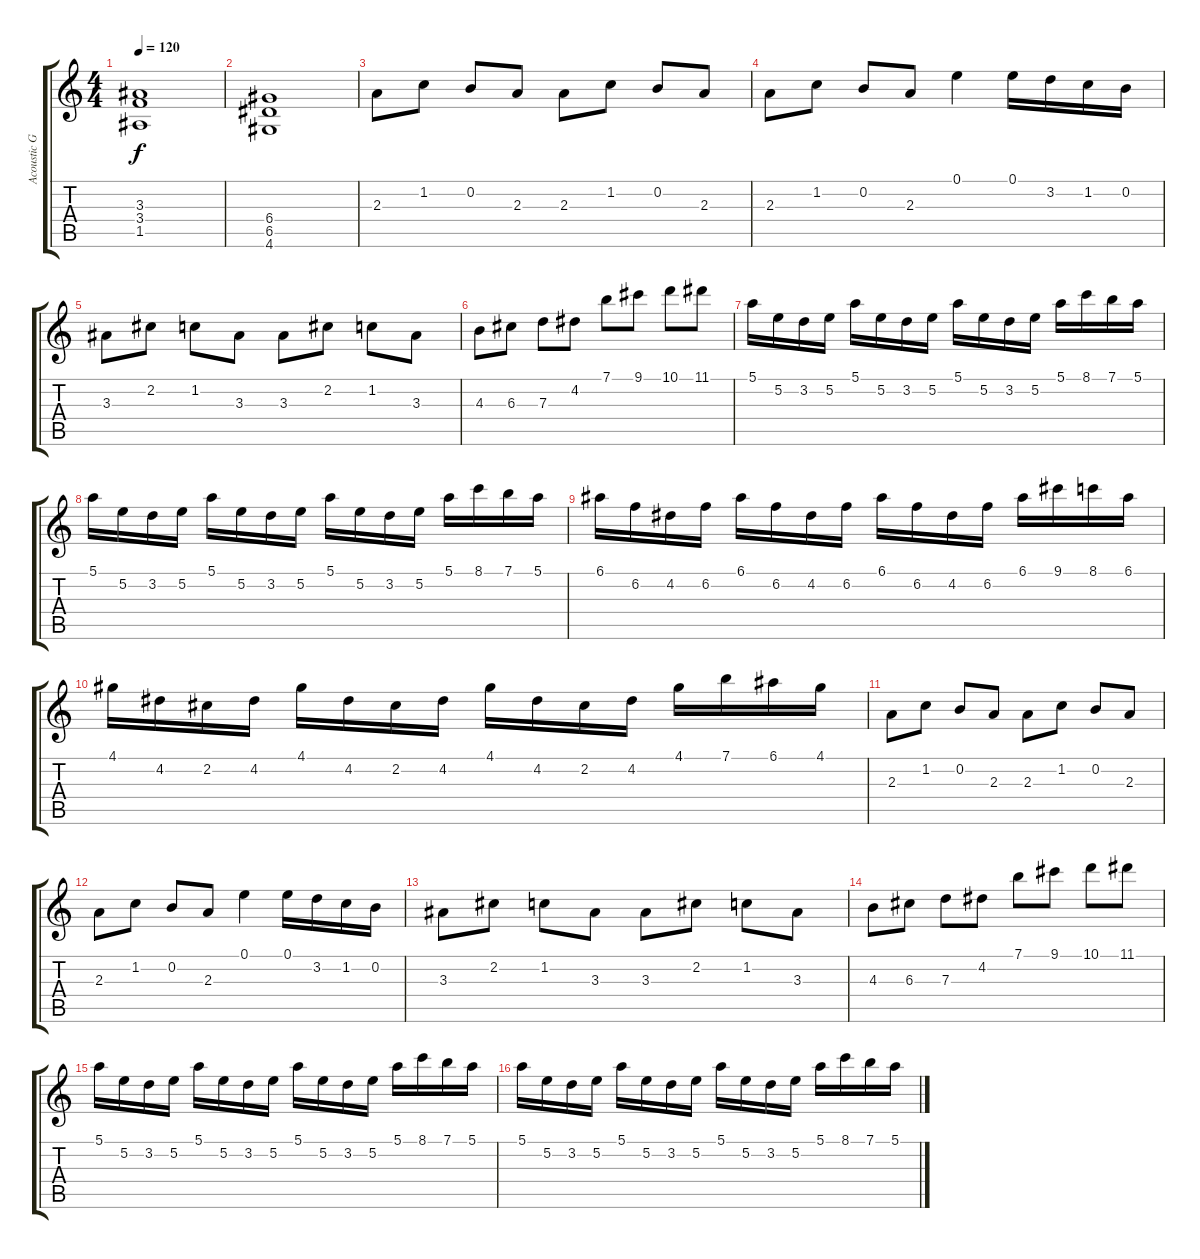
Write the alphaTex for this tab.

\track ("Acoustic Guitar" "Acoustic G") {instrument acousticguitarsteel}
\staff {score tabs}
\tuning (E4 B3 G3 D3 A2 E2) {hide}
\ts (4 4)
\tempo 120
\clef g2
\ks c
(3.3 3.4 1.5).1{dy f} |
(6.4 6.5 4.6).1 |
2.3.8 1.2.8 0.2.8 2.3.8 2.3.8 1.2.8 0.2.8 2.3.8 |
2.3.8 1.2.8 0.2.8 2.3.8 0.1.4 0.1.16 3.2.16 1.2.16 0.2.16 |
3.3.8 2.2.8 1.2.8 3.3.8 3.3.8 2.2.8 1.2.8 3.3.8 |
4.3.8 6.3.8 7.3.8 4.2.8 7.1.8 9.1.8 10.1.8 11.1.8 |
5.1.16{balance 16} 5.2.16 3.2.16 5.2.16 5.1.16 5.2.16 3.2.16 5.2.16 5.1.16 5.2.16 3.2.16 5.2.16 5.1.16 8.1.16 7.1.16 5.1.16 |
5.1.16 5.2.16 3.2.16 5.2.16 5.1.16 5.2.16 3.2.16 5.2.16 5.1.16 5.2.16 3.2.16 5.2.16 5.1.16 8.1.16 7.1.16 5.1.16 |
6.1.16 6.2.16 4.2.16 6.2.16 6.1.16 6.2.16 4.2.16 6.2.16 6.1.16 6.2.16 4.2.16 6.2.16 6.1.16 9.1.16 8.1.16 6.1.16 |
4.1.16 4.2.16 2.2.16 4.2.16 4.1.16 4.2.16 2.2.16 4.2.16 4.1.16 4.2.16 2.2.16 4.2.16 4.1.16 7.1.16 6.1.16 4.1.16 |
2.3.8 1.2.8 0.2.8 2.3.8 2.3.8 1.2.8 0.2.8 2.3.8 |
2.3.8 1.2.8 0.2.8 2.3.8 0.1.4 0.1.16 3.2.16 1.2.16 0.2.16 |
3.3.8 2.2.8 1.2.8 3.3.8 3.3.8{volume 8} 2.2.8 1.2.8 3.3.8 |
4.3.8 6.3.8 7.3.8 4.2.8 7.1.8 9.1.8 10.1.8 11.1.8 |
5.1.16 5.2.16 3.2.16 5.2.16 5.1.16 5.2.16 3.2.16 5.2.16 5.1.16 5.2.16 3.2.16 5.2.16 5.1.16 8.1.16 7.1.16 5.1.16 |
5.1.16{volume 0} 5.2.16 3.2.16 5.2.16 5.1.16 5.2.16 3.2.16 5.2.16 5.1.16 5.2.16 3.2.16 5.2.16 5.1.16 8.1.16 7.1.16 5.1.16
